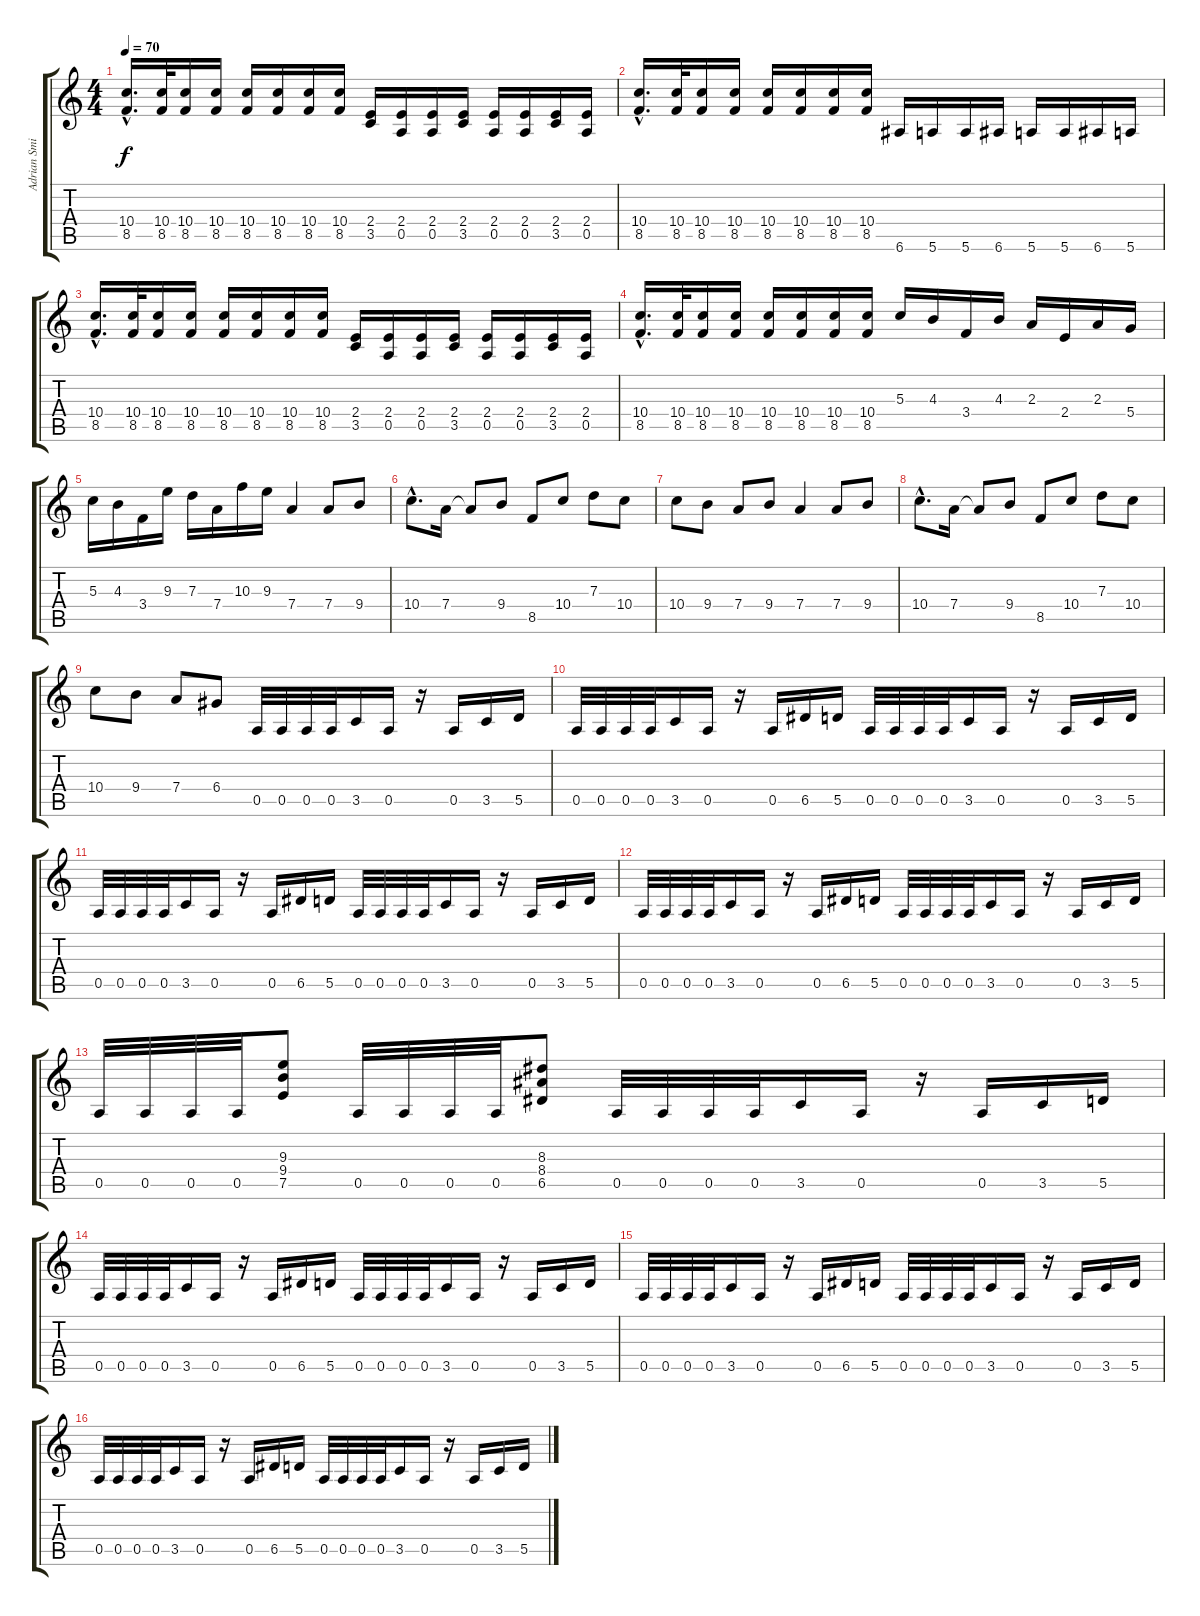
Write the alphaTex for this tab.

\track ("Adrian Smith" "Adrian Smi") {instrument distortionguitar}
\staff {score tabs}
\tuning (E4 B3 G3 D3 A2 E2) {hide}
\ts (4 4)
\tempo 70
\clef g2
\ks c
(10.4{hac} 8.5{hac}).16{d dy f} (10.4 8.5).32 (10.4 8.5).16 (10.4 8.5).16 (10.4 8.5).16 (10.4 8.5).16 (10.4 8.5).16 (10.4 8.5).16 (2.4 3.5).16 (2.4 0.5).16 (2.4 0.5).16 (2.4 3.5).16 (2.4 0.5).16 (2.4 0.5).16 (2.4 3.5).16 (2.4 0.5).16 |
(10.4{hac} 8.5{hac}).16{d} (10.4 8.5).32 (10.4 8.5).16 (10.4 8.5).16 (10.4 8.5).16 (10.4 8.5).16 (10.4 8.5).16 (10.4 8.5).16 6.6.16 5.6.16 5.6.16 6.6.16 5.6.16 5.6.16 6.6.16 5.6.16 |
(10.4{hac} 8.5{hac}).16{d} (10.4 8.5).32 (10.4 8.5).16 (10.4 8.5).16 (10.4 8.5).16 (10.4 8.5).16 (10.4 8.5).16 (10.4 8.5).16 (2.4 3.5).16 (2.4 0.5).16 (2.4 0.5).16 (2.4 3.5).16 (2.4 0.5).16 (2.4 0.5).16 (2.4 3.5).16 (2.4 0.5).16 |
(10.4{hac} 8.5{hac}).16{d} (10.4 8.5).32 (10.4 8.5).16 (10.4 8.5).16 (10.4 8.5).16 (10.4 8.5).16 (10.4 8.5).16 (10.4 8.5).16 5.3.16 4.3.16 3.4.16 4.3.16 2.3.16 2.4.16 2.3.16 5.4.16 |
5.3.16 4.3.16 3.4.16 9.3.16 7.3.16 7.4.16 10.3.16 9.3.16 7.4.4 7.4.8 9.4.8 |
10.4{hac}.8{d} 7.4.16 7.4{t}.8 9.4.8 8.5.8 10.4.8 7.3.8 10.4.8 |
10.4.8 9.4.8 7.4.8 9.4.8 7.4.4 7.4.8 9.4.8 |
10.4{hac}.8{d} 7.4.16 7.4{t}.8 9.4.8 8.5.8 10.4.8 7.3.8 10.4.8 |
10.4.8 9.4.8 7.4.8 6.4.8 0.5.32 0.5.32 0.5.32 0.5.32 3.5.16 0.5.16 r.16 0.5.16 3.5.16 5.5.16 |
0.5.32 0.5.32 0.5.32 0.5.32 3.5.16 0.5.16 r.16 0.5.16 6.5.16 5.5.16 0.5.32 0.5.32 0.5.32 0.5.32 3.5.16 0.5.16 r.16 0.5.16 3.5.16 5.5.16 |
0.5.32 0.5.32 0.5.32 0.5.32 3.5.16 0.5.16 r.16 0.5.16 6.5.16 5.5.16 0.5.32 0.5.32 0.5.32 0.5.32 3.5.16 0.5.16 r.16 0.5.16 3.5.16 5.5.16 |
0.5.32 0.5.32 0.5.32 0.5.32 3.5.16 0.5.16 r.16 0.5.16 6.5.16 5.5.16 0.5.32 0.5.32 0.5.32 0.5.32 3.5.16 0.5.16 r.16 0.5.16 3.5.16 5.5.16 |
0.5.32 0.5.32 0.5.32 0.5.32 (9.3 9.4 7.5).8 0.5.32 0.5.32 0.5.32 0.5.32 (8.3 8.4 6.5).8 0.5.32 0.5.32 0.5.32 0.5.32 3.5.16 0.5.16 r.16 0.5.16 3.5.16 5.5.16 |
0.5.32 0.5.32 0.5.32 0.5.32 3.5.16 0.5.16 r.16 0.5.16 6.5.16 5.5.16 0.5.32 0.5.32 0.5.32 0.5.32 3.5.16 0.5.16 r.16 0.5.16 3.5.16 5.5.16 |
0.5.32 0.5.32 0.5.32 0.5.32 3.5.16 0.5.16 r.16 0.5.16 6.5.16 5.5.16 0.5.32 0.5.32 0.5.32 0.5.32 3.5.16 0.5.16 r.16 0.5.16 3.5.16 5.5.16 |
0.5.32 0.5.32 0.5.32 0.5.32 3.5.16 0.5.16 r.16 0.5.16 6.5.16 5.5.16 0.5.32 0.5.32 0.5.32 0.5.32 3.5.16 0.5.16 r.16 0.5.16 3.5.16 5.5.16
